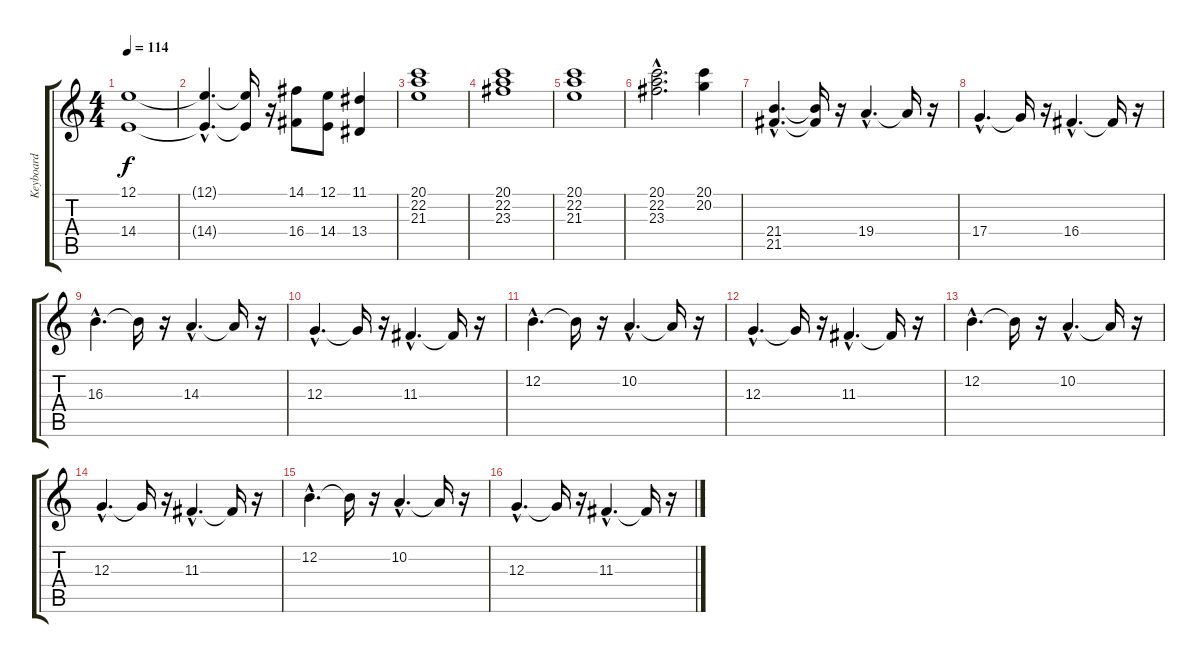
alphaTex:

\track ("Keyboard" "Keyboard") {instrument choiraahs}
\staff {score tabs}
\tuning (E4 B3 G3 D3 A2 E2) {hide}
\ts (4 4)
\tempo 114
\clef g2
\ks c
(12.1{t} 14.4{t}).1{dy f} |
(12.1{hac t} 14.4{hac t}).4{d} (12.1{t} 14.4{t}).16 r.16 (14.1 16.4).8 (12.1 14.4).8 (11.1 13.4).4 |
(20.1 22.2 21.3).1 |
(20.1 22.2 23.3).1 |
(20.1 22.2 21.3).1 |
(20.1 22.2{hac} 23.3{hac}).2{d} (20.1 20.2).4 |
(21.4{hac} 21.5{hac}).4{d} (21.4{t} 21.5{t}).16 r.16 19.4{hac}.4{d} 19.4{t}.16 r.16 |
17.4{hac}.4{d} 17.4{t}.16 r.16 16.4{hac}.4{d} 16.4{t}.16 r.16 |
16.3{hac}.4{d} 16.3{t}.16 r.16 14.3{hac}.4{d} 14.3{t}.16 r.16 |
12.3{hac}.4{d} 12.3{t}.16 r.16 11.3{hac}.4{d} 11.3{t}.16 r.16 |
12.2{hac}.4{d} 12.2{t}.16 r.16 10.2{hac}.4{d} 10.2{t}.16 r.16 |
12.3{hac}.4{d} 12.3{t}.16 r.16 11.3{hac}.4{d} 11.3{t}.16 r.16 |
12.2{hac}.4{d} 12.2{t}.16 r.16 10.2{hac}.4{d} 10.2{t}.16 r.16 |
12.3{hac}.4{d} 12.3{t}.16 r.16 11.3{hac}.4{d} 11.3{t}.16 r.16 |
12.2{hac}.4{d} 12.2{t}.16 r.16 10.2{hac}.4{d} 10.2{t}.16 r.16 |
12.3{hac}.4{d} 12.3{t}.16 r.16 11.3{hac}.4{d} 11.3{t}.16 r.16
